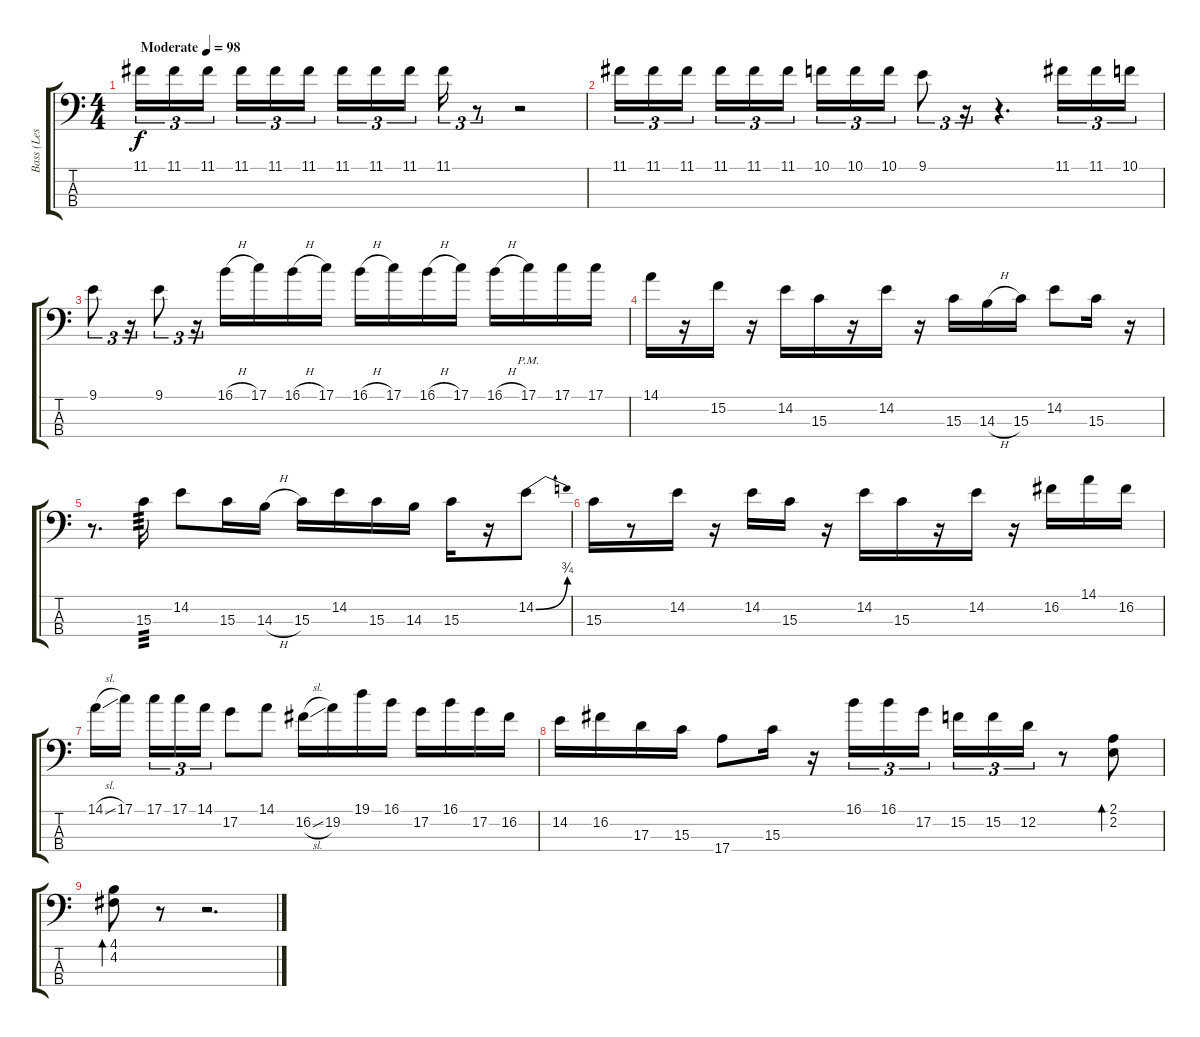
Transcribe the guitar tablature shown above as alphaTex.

\track ("Bass (Les Claypool)" "Bass (Les ") {instrument electricbassfinger}
\staff {score tabs}
\tuning (G2 D2 A1 E1) {hide}
\ts (4 4)
\tempo (98 "Moderate")
\clef f4
\ks c
11.1.16{tu (3 2) dy f instrument electricbassfinger} 11.1.16{tu (3 2)} 11.1.16{tu (3 2) beam splitsecondary} 11.1.16{tu (3 2)} 11.1.16{tu (3 2)} 11.1.16{tu (3 2)} 11.1.16{tu (3 2)} 11.1.16{tu (3 2)} 11.1.16{tu (3 2) beam splitsecondary} 11.1.16{tu (3 2)} r.8{tu (3 2)} r.2 |
11.1.16{tu (3 2)} 11.1.16{tu (3 2)} 11.1.16{tu (3 2) beam splitsecondary} 11.1.16{tu (3 2)} 11.1.16{tu (3 2)} 11.1.16{tu (3 2)} 10.1.16{tu (3 2)} 10.1.16{tu (3 2)} 10.1.16{tu (3 2)} 9.1.8{tu (3 2)} r.16{tu (3 2)} r.4{d} 11.1.16{tu (3 2)} 11.1.16{tu (3 2)} 10.1.16{tu (3 2)} |
9.1.8{tu (3 2)} r.16{tu (3 2)} 9.1.8{tu (3 2)} r.16{tu (3 2)} 16.1{h}.16 17.1.16 16.1{h}.16 17.1.16 16.1{h}.16 17.1.16 16.1{h}.16 17.1.16 16.1{h}.16 17.1{pm}.16 17.1.16 17.1.16 |
14.1.16 r.16 15.2.16 r.16 14.2.16 15.3.16 r.16 14.2.16 r.16 15.3.16 14.3{h}.16 15.3.16 14.2.8 15.3.16 r.16 |
r.8{d} 15.3.16{tp 3} 14.2.8 15.3.16 14.3{h}.16 15.3.16 14.2.16 15.3.16 14.3.16 15.3.16 r.16 14.2{be (bend 0 0 60 3)}.8 |
15.3.16 r.8 14.2.16 r.16 14.2.16 15.3.16 r.16 14.2.16 15.3.16 r.16 14.2.16 r.16 16.2.16 14.1.16 16.2.16 |
14.1{sl}.16 17.1.16{beam splitsecondary} 17.1.16{tu (3 2)} 17.1.16{tu (3 2)} 14.1.16{tu (3 2)} 17.2.8 14.1.8 16.2{sl}.16 19.2.16 19.1.16 16.1.16 17.2.16 16.1.16 17.2.16 16.2.16 |
14.2.16 16.2.16 17.3.16 15.3.16 17.4.8 15.3.16 r.16 16.1.16{tu (3 2)} 16.1.16{tu (3 2)} 17.2.16{tu (3 2) beam splitsecondary} 15.2.16{tu (3 2)} 15.2.16{tu (3 2)} 12.2.16{tu (3 2)} r.8 (2.1 2.2).8{bd 30} |
(4.1 4.2).8{bd 30} r.8 r.2{d}
